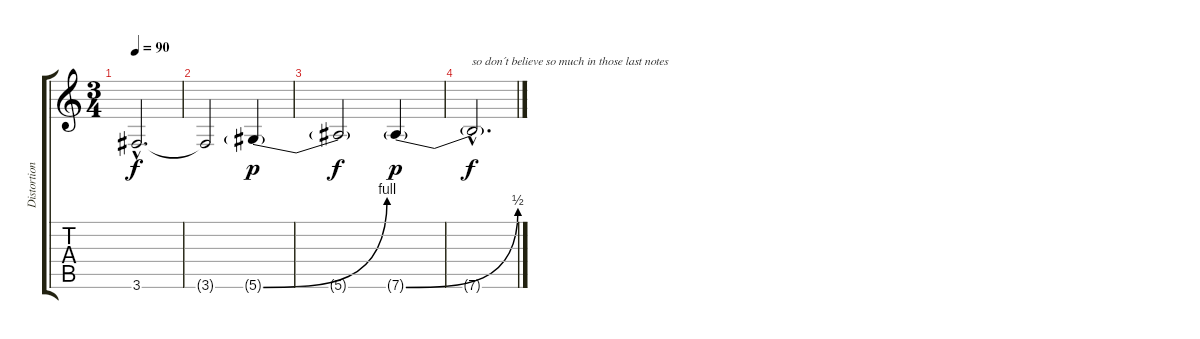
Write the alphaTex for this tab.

\track ("Distortion Lead Guitar" "Distortion") {instrument distortionguitar}
\staff {score tabs}
\tuning (Eb4 Bb3 Gb3 Db3 Ab2 Eb2) {hide}
\ts (3 4)
\tempo 90
\clef g2
\ks c
3.6{hac t}.2{d dy f} |
3.6{t}.2 5.6{be (bend 0 0 60 4) g}.4{dy p} |
5.6{t}.2{dy f} 7.6{be (bend 0 0 60 2) g}.4{dy p} |
7.6{hac t}.2{d txt "so don´t believe so much in those last notes" dy f}
